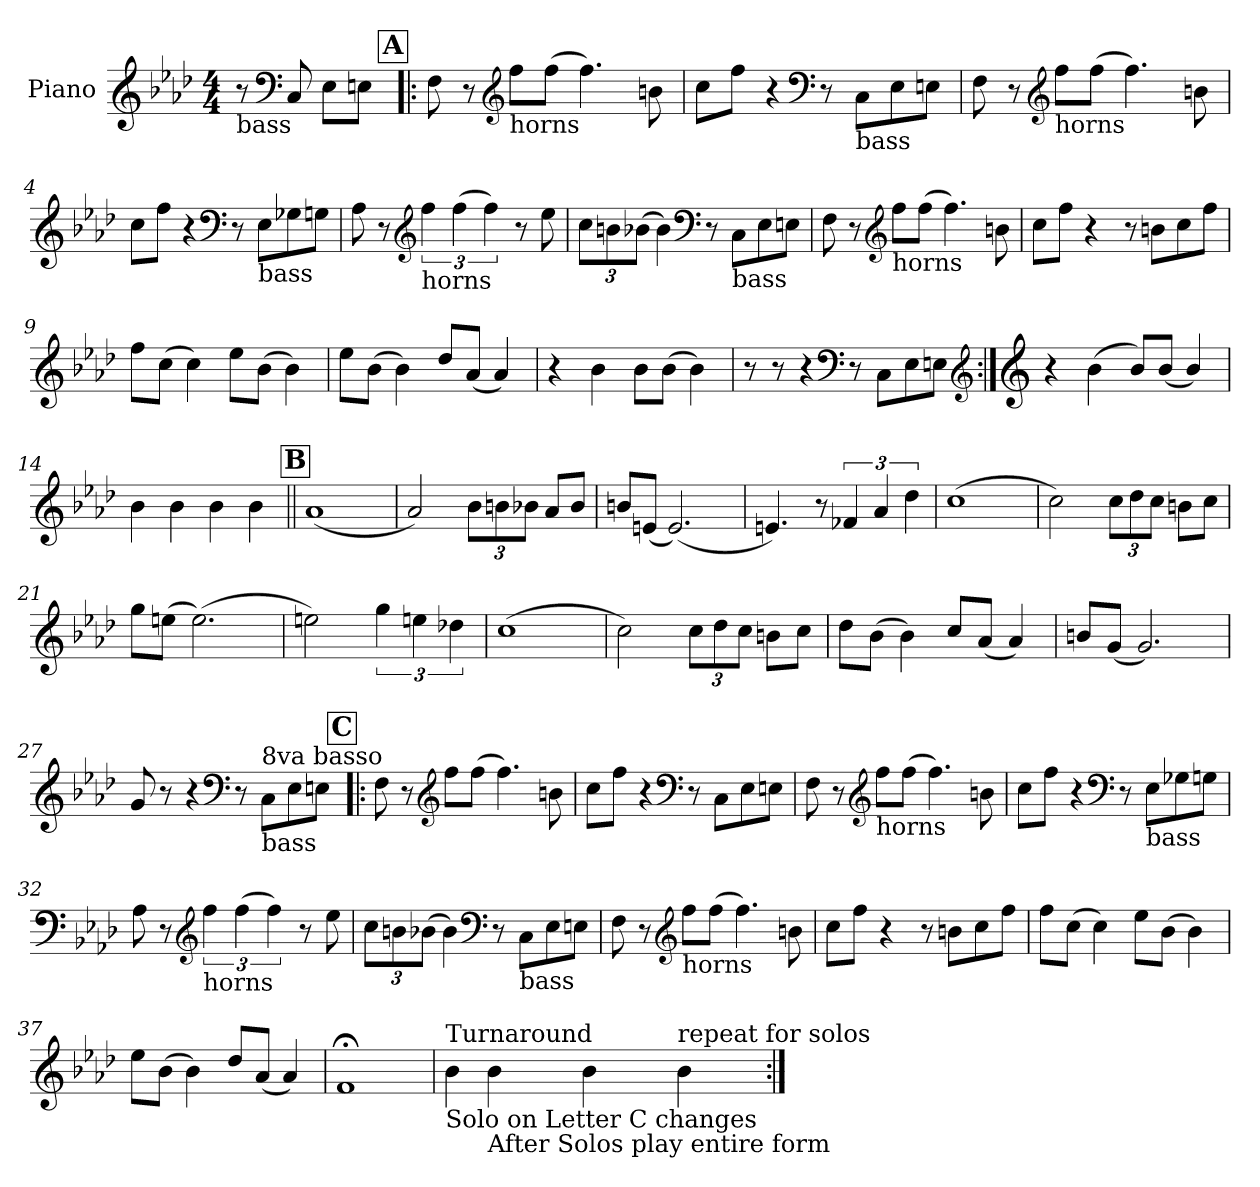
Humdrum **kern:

**kern
*part1
*staff1
*I"Piano
*I'Pno
*clefG2
*k[b-e-a-d-]
*A-:
*M4/4
=
!LO:TX:b:t=bass
8r
*clefF4
8C/
8E-\L
8En\J
!!LO:REH:place=s1:a:t=A
=1!|:
8F\
8r
*clefG2
!LO:TX:b:t=horns
8ff\L
(8ff\J
4.ff\)
8bn\
=2
8cc\L
8ff\J
4r
*clefF4
8r
!LO:TX:b:t=bass
8C\L
8E-\
8En\J
!!LO:LB:g=z
=3
8F\
8r
*clefG2
!LO:TX:b:t=horns
8ff\L
(8ff\J
4.ff\)
8bn\
=4
8cc\L
8ff\J
4r
*clefF4
8r
!LO:TX:b:t=bass
8E-\L
8G-X\
8Gn\J
!!LO:LB:g=z
=5
8A-\
8r
*clefG2
!LO:TX:b:t=horns
6ff\
(6ff\
6ff\)
8r
8ee-\
=6
*Xbrackettup
12cc\L
12bn\
(12b-X\J
4b-\)
*clefF4
8r
!LO:TX:b:t=bass
8C\L
8E-\
8En\J
!!LO:LB:g=z
=7
8F\
8r
*clefG2
!LO:TX:b:t=horns
8ff\L
(8ff\J
4.ff\)
8bn\
=8
8cc\L
8ff\J
4r
8r
8bn\L
8cc\
8ff\J
!!LO:LB:g=z
=9
8ff\L
(8cc\J
4cc\)
8ee-\L
(8b-\J
4b-\)
=10
8ee-\L
(8b-\J
4b-\)
8dd-/L
(8a-/J
4a-/)
!!LO:LB:g=z
=11
4r
4b-
8b-\L
(8b-\J
4b-\)
=12
8r
8r
4r
*clefF4
8r
8C\L
8E-\
8En\J
*clefG2
!!LO:LB:g=z
=13:|!
*clefG2
4r
(4b-
8b-/L)
(8b-/J
4b-/)
=14
4b-
4b-
4b-
4b-
!!LO:LB:g=z
!!LO:REH:place=s1:a:t=B
=15||
(1a-
=16
2a-/)
12b-\L
12bn\
12b-X\J
8a-/L
8b-/J
=17
8bn/L
(8en/J
(2.e/)
=18
4.en/)
8r
*brackettup
6f-X/
6a-/
6dd-\
!!LO:LB:g=z
=19
(1cc
=20
2cc\)
*Xbrackettup
12cc\L
12dd-\
12cc\J
8bn\L
8cc\J
!!LO:PB:g=z
=21
8gg\L
(8een\J
(2.ee\)
=22
2een\)
*brackettup
6gg\
6een\
6dd-X\
!!LO:LB:g=z
=23
(1cc
=24
2cc\)
*Xbrackettup
12cc\L
12dd-\
12cc\J
8bn\L
8cc\J
!!LO:LB:g=z
=25
8dd-\L
(8b-\J
4b-\)
8cc/L
(8a-/J
4a-/)
=26
8bn/L
(8g/J
2.g/)
=27
8g/
8r
4r
*clefF4
8r
!LO:TX:b:t=bass
!LO:TX:a:t=8va basso
8C\L
8E-\
8En\J
!!LO:LB:g=z
!!LO:REH:place=s1:a:t=C
=28!|:
8F\
8r
*clefG2
8ff\L
(8ff\J
4.ff\)
8bn\
=29
8cc\L
8ff\J
4r
*clefF4
8r
8C\L
8E-\
8En\J
!!LO:LB:g=z
=30
8F\
8r
*clefG2
!LO:TX:b:t=horns
8ff\L
(8ff\J
4.ff\)
8bn\
=31
8cc\L
8ff\J
4r
*clefF4
8r
!LO:TX:b:t=bass
8E-\L
8G-X\
8Gn\J
!!LO:LB:g=z
=32
8A-\
8r
*clefG2
*brackettup
!LO:TX:b:t=horns
6ff\
(6ff\
6ff\)
8r
8ee-\
=33
*Xbrackettup
12cc\L
12bn\
(12b-X\J
4b-\)
*clefF4
8r
!LO:TX:b:t=bass
8C\L
8E-\
8En\J
!!LO:LB:g=z
=34
8F\
8r
*clefG2
!LO:TX:b:t=horns
8ff\L
(8ff\J
4.ff\)
8bn\
=35
8cc\L
8ff\J
4r
8r
8bn\L
8cc\
8ff\J
!!LO:LB:g=z
=36
8ff\L
(8cc\J
4cc\)
8ee-\L
(8b-\J
4b-\)
=37
8ee-\L
(8b-\J
4b-\)
8dd-/L
(8a-/J
4a-/)
=38
1f;
=39
!LO:TX:a:t=Turnaround
!LO:TX:b:t=Solo on Letter C changes
4b-
!LO:TX:b:t=After Solos play entire form
4b-
4b-
!LO:TX:a:t=repeat for solos
4b-
=:|!
*-
